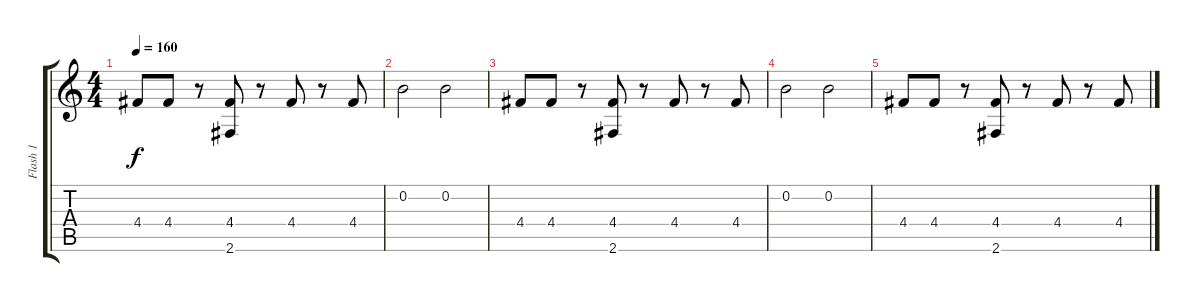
\track ("Flash 1" "Flash 1") {instrument synthbass2}
\staff {score tabs}
\tuning (E4 B3 G3 D3 A2 E2) {hide}
\ts (4 4)
\tempo 160
\clef g2
\ks c
4.4.8{dy f} 4.4.8 r.8 (4.4 2.6).8 r.8 4.4.8 r.8 4.4.8 |
0.2.2 0.2.2 |
4.4.8 4.4.8 r.8 (4.4 2.6).8 r.8 4.4.8 r.8 4.4.8 |
0.2.2 0.2.2 |
4.4.8 4.4.8 r.8 (4.4 2.6).8 r.8 4.4.8 r.8 4.4.8
